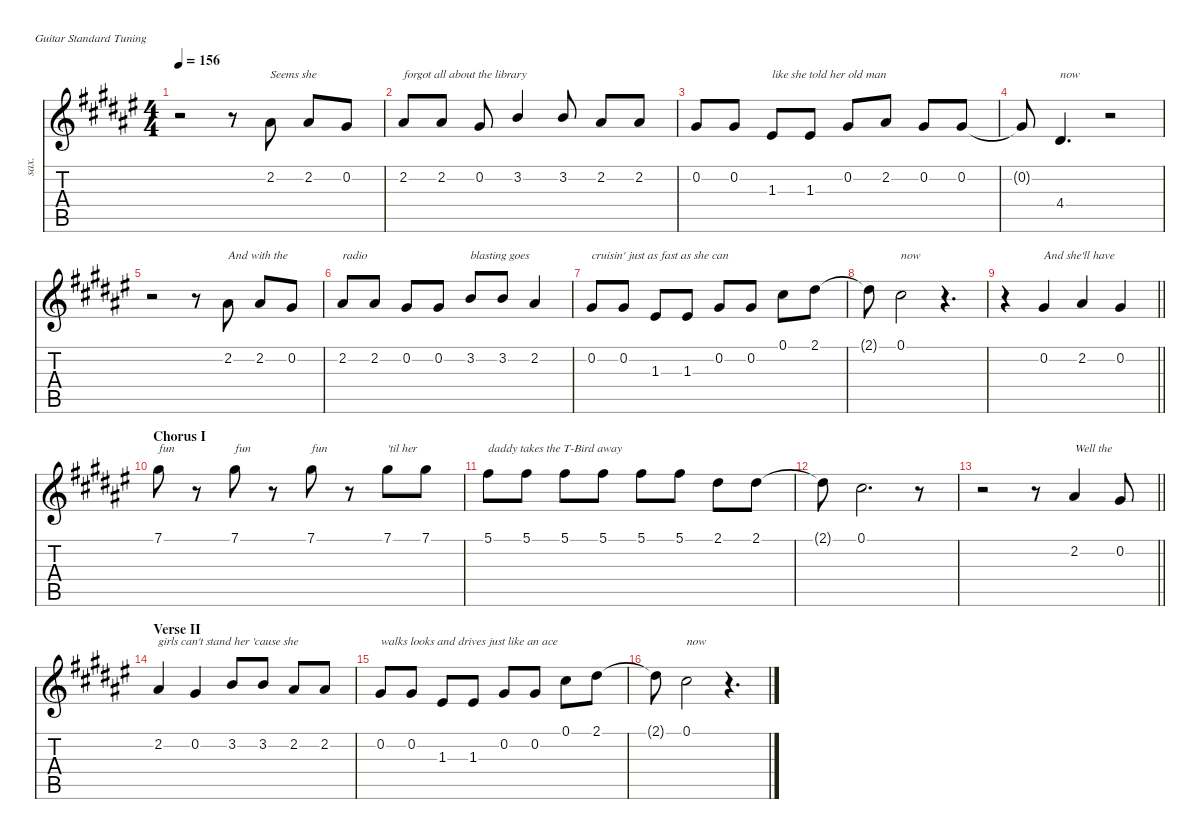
\defaultSystemsLayout 4
\hideDynamics
\bracketExtendMode nobrackets
\otherSystemsTrackNameOrientation horizontal
\track ("Vocals" "sax.") {instrument altosax}
\staff {score tabs}
\tuning (E4 B3 G3 D3 A2 E2)
\displaytranspose 9
\ts (4 4)
\tempo 156
\clef g2
\ks f#
r.2{dy ff beam Down} r.8{beam Down} 2.2{acc #}.8{txt "Seems she" beam Up} 2.2{acc #}.8{beam Up} 0.2{acc #}.8{beam Up} |
2.2{acc #}.8{txt "forgot all about the library" beam Up} 2.2{acc #}.8{beam Up} 0.2{acc #}.8{beam Up} 3.2{acc forcenatural}.4{beam Up} 3.2{acc forcenatural}.8{beam Up} 2.2{acc #}.8{beam Up} 2.2{acc #}.8{beam Up} |
0.2{acc #}.8{beam Up} 0.2{acc #}.8{beam Up} 1.3{acc #}.8{txt "like she told her old man" beam Up} 1.3{acc #}.8{beam Up} 0.2{acc #}.8{beam Up} 2.2{acc #}.8{beam Up} 0.2{acc #}.8{beam Up} 0.2{acc #}.8{beam Up} |
0.2{t acc #}.8{beam Up} 4.4{acc #}.4{d txt "now" beam Up} r.2{beam Up} |
r.2{beam Down} r.8{beam Down} 2.2{acc #}.8{txt "And with the" beam Up} 2.2{acc #}.8{beam Up} 0.2{acc #}.8{beam Up} |
2.2{acc #}.8{txt "radio" beam Up} 2.2{acc #}.8{beam Up} 0.2{acc #}.8{beam Up} 0.2{acc #}.8{beam Up} 3.2{acc forcenatural}.8{txt "blasting goes" beam Up} 3.2{acc forcenatural}.8{beam Up} 2.2{acc #}.4{beam Up} |
0.2{acc #}.8{txt "cruisin' just as fast as she can" beam Up} 0.2{acc #}.8{beam Up} 1.3{acc #}.8{beam Up} 1.3{acc #}.8{beam Up} 0.2{acc #}.8{beam Up} 0.2{acc #}.8{beam Up} 0.1{acc #}.8{beam Down} 2.1{acc #}.8{beam Down} |
2.1{t acc #}.8{beam Down} 0.1{acc #}.2{txt "now" beam Down} r.4{d beam Down} |
\barLineRight lightlight
r.4{beam Down} 0.2{acc #}.4{txt "And she'll have" beam Up} 2.2{acc #}.4{beam Up} 0.2{acc #}.4{beam Up} |
\section ("" "Chorus I")
7.1{acc #}.8{txt "fun" dy f beam Down} r.8{beam Down} 7.1{acc #}.8{txt "fun" beam Down} r.8{beam Down} 7.1{acc #}.8{txt "fun" beam Down} r.8{beam Down} 7.1{acc #}.8{txt "'til her" beam Down} 7.1{acc #}.8{beam Down} |
5.1{acc #}.8{txt "daddy takes the T-Bird away" beam Down} 5.1{acc #}.8{beam Down} 5.1{acc #}.8{beam Down} 5.1{acc #}.8{beam Down} 5.1{acc #}.8{beam Down} 5.1{acc #}.8{beam Down} 2.1{acc #}.8{beam Down} 2.1{acc #}.8{beam Down} |
2.1{t acc #}.8{beam Down} 0.1{acc #}.2{d beam Down} r.8{beam Down} |
\barLineRight lightlight
r.2{beam Down} r.8{beam Down} 2.2{acc #}.4{txt "Well the" dy ff beam Up} 0.2{acc #}.8{beam Up} |
\section ("" "Verse II")
2.2{acc #}.4{txt "girls can't stand her 'cause she" beam Up} 0.2{acc #}.4{beam Up} 3.2{acc forcenatural}.8{beam Up} 3.2{acc forcenatural}.8{beam Up} 2.2{acc #}.8{beam Up} 2.2{acc #}.8{beam Up} |
0.2{acc #}.8{txt "walks looks and drives just like an ace" beam Up} 0.2{acc #}.8{beam Up} 1.3{acc #}.8{beam Up} 1.3{acc #}.8{beam Up} 0.2{acc #}.8{beam Up} 0.2{acc #}.8{beam Up} 0.1{acc #}.8{beam Down} 2.1{acc #}.8{beam Down} |
2.1{t acc #}.8{beam Down} 0.1{acc #}.2{txt "now" beam Down} r.4{d beam Down}
